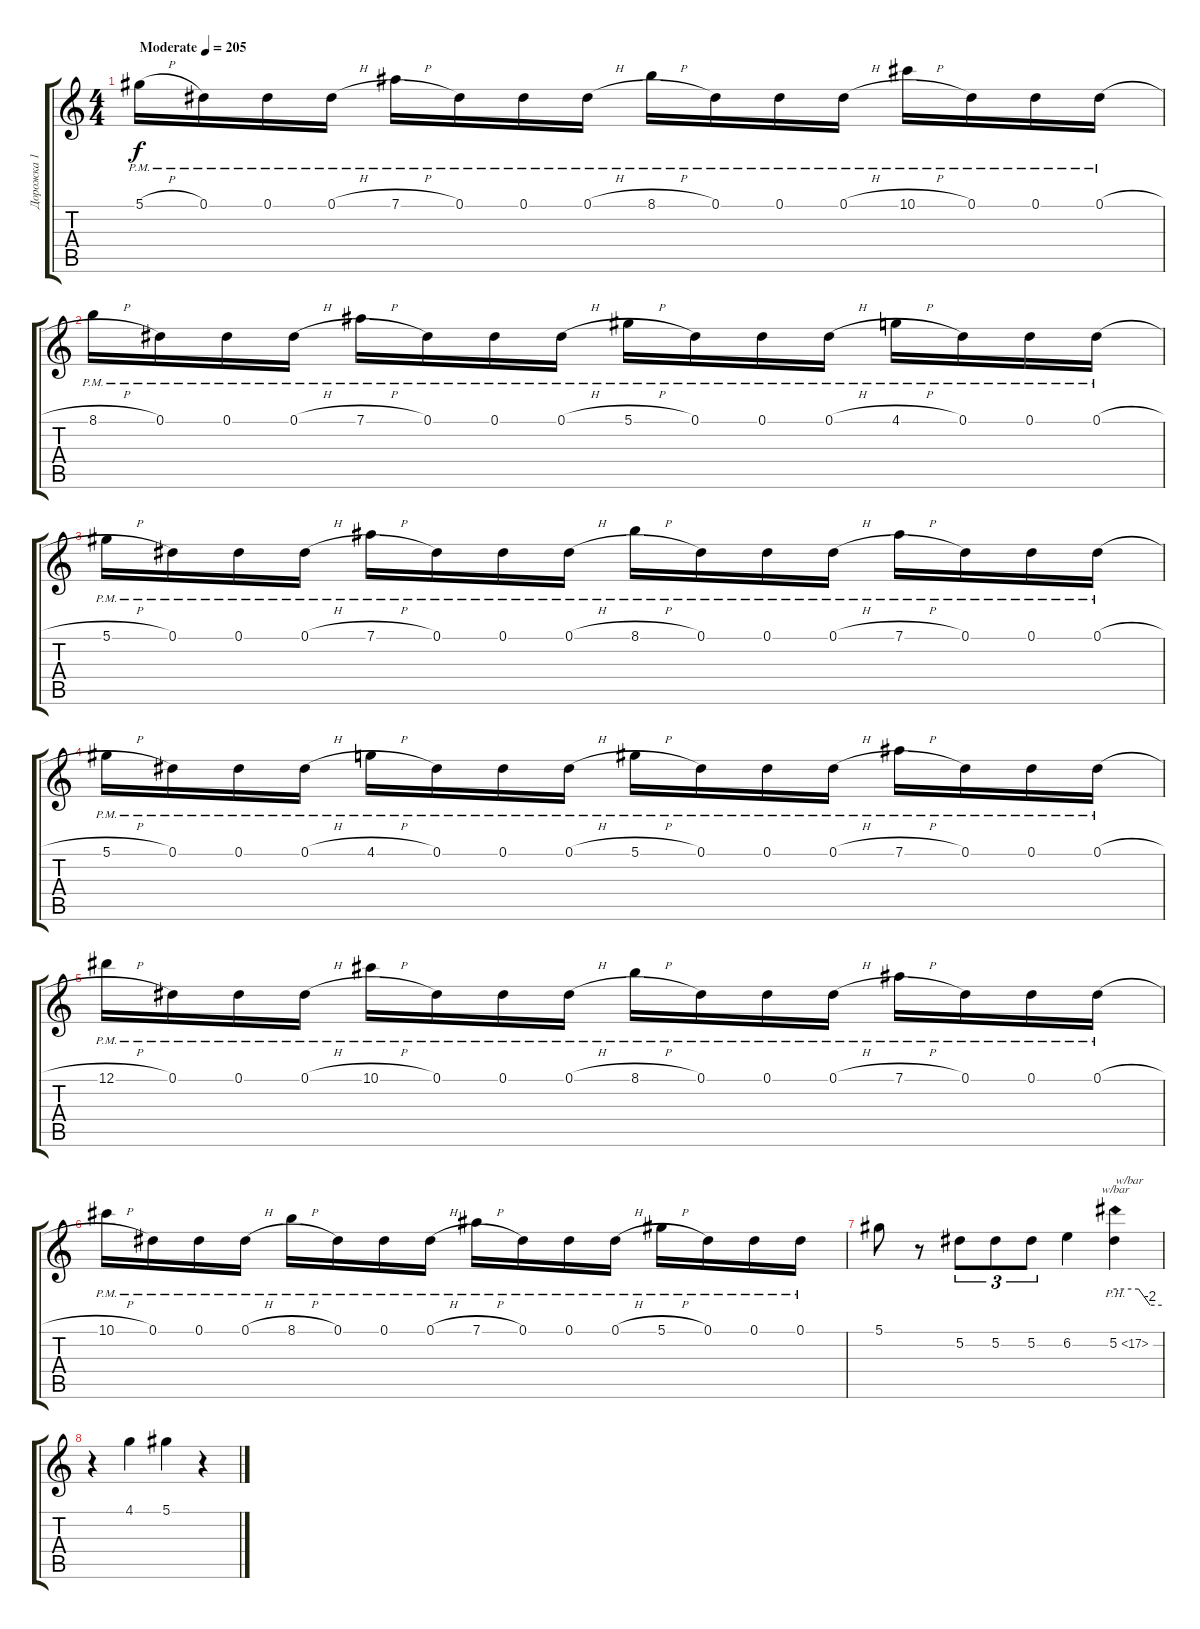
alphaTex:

\track ("Дорожка 1" "Дорожка 1") {instrument overdrivenguitar}
\staff {score tabs}
\tuning (Eb4 Bb3 Gb3 Db3 Ab2 Eb2) {hide}
\ts (4 4)
\tempo (205 "Moderate")
\clef g2
\ks c
5.1{h pm}.16{dy f instrument overdrivenguitar} 0.1{pm}.16 0.1{pm}.16 0.1{h pm}.16 7.1{h pm}.16 0.1{pm}.16 0.1{pm}.16 0.1{h pm}.16 8.1{h pm}.16 0.1{pm}.16 0.1{pm}.16 0.1{h pm}.16 10.1{h pm}.16 0.1{pm}.16 0.1{pm}.16 0.1{h pm}.16 |
8.1{h pm}.16 0.1{pm}.16 0.1{pm}.16 0.1{h pm}.16 7.1{h pm}.16 0.1{pm}.16 0.1{pm}.16 0.1{h pm}.16 5.1{h pm}.16 0.1{pm}.16 0.1{pm}.16 0.1{h pm}.16 4.1{h pm}.16 0.1{pm}.16 0.1{pm}.16 0.1{h pm}.16 |
5.1{h pm}.16 0.1{pm}.16 0.1{pm}.16 0.1{h pm}.16 7.1{h pm}.16 0.1{pm}.16 0.1{pm}.16 0.1{h pm}.16 8.1{h pm}.16 0.1{pm}.16 0.1{pm}.16 0.1{h pm}.16 7.1{h pm}.16 0.1{pm}.16 0.1{pm}.16 0.1{h pm}.16 |
5.1{h pm}.16 0.1{pm}.16 0.1{pm}.16 0.1{h pm}.16 4.1{h pm}.16 0.1{pm}.16 0.1{pm}.16 0.1{h pm}.16 5.1{h pm}.16 0.1{pm}.16 0.1{pm}.16 0.1{h pm}.16 7.1{h pm}.16 0.1{pm}.16 0.1{pm}.16 0.1{h pm}.16 |
12.1{h pm}.16 0.1{pm}.16 0.1{pm}.16 0.1{h pm}.16 10.1{h pm}.16 0.1{pm}.16 0.1{pm}.16 0.1{h pm}.16 8.1{h pm}.16 0.1{pm}.16 0.1{pm}.16 0.1{h pm}.16 7.1{h pm}.16 0.1{pm}.16 0.1{pm}.16 0.1{h pm}.16 |
10.1{h pm}.16 0.1{pm}.16 0.1{pm}.16 0.1{h pm}.16 8.1{h pm}.16 0.1{pm}.16 0.1{pm}.16 0.1{h pm}.16 7.1{h pm}.16 0.1{pm}.16 0.1{pm}.16 0.1{h pm}.16 5.1{h pm}.16 0.1{pm}.16 0.1{pm}.16 0.1{pm}.16 |
5.1.8 r.8 5.2.8{tu (3 2)} 5.2.8{tu (3 2)} 5.2.8{tu (3 2)} 6.2.4 5.2{ph 12}.4{tbe (custom default 0 0 30 0 45 -8 60 -8) txt "w/bar"} |
r.4 4.1.4 5.1.4 r.4
